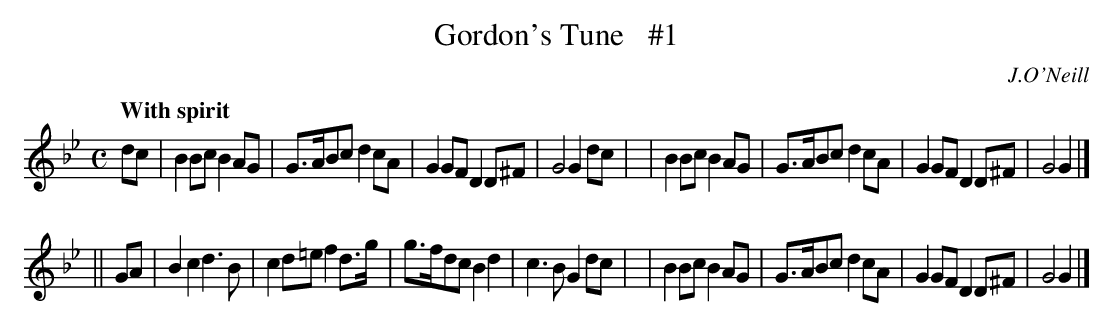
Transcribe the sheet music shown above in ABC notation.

X:1
T: Gordon's Tune   #1
Q: "With spirit"
O: J.O'Neill
M: C
L: 1/8
K: Gm
dc \
| B2Bc B2AG | G>ABc d2cA  | G2GF D2D^F | G4 G2dc |\
| B2Bc B2AG | G>ABc d2cA  | G2GF D2D^F | G4 G2   |]
|| GA \
| B2c2 d3B  | c2d=e f2d>g | g>fdc B2d2 | c3B G2dc |\
| B2Bc B2AG | G>ABc d2cA  | G2GF D2D^F | G4  G2   |]
